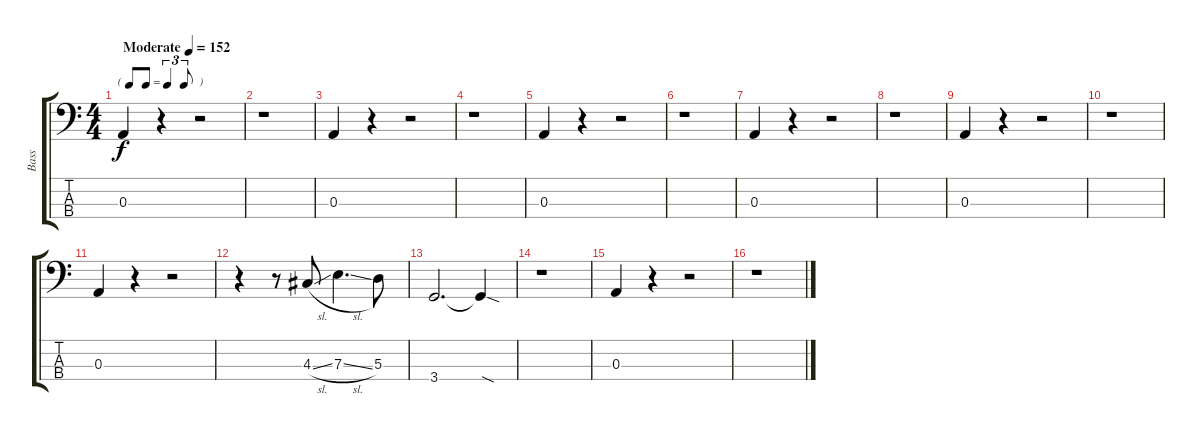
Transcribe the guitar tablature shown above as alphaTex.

\track ("Bass" "Bass") {instrument electricbasspick}
\staff {score tabs}
\tuning (G2 D2 A1 E1) {hide}
\ts (4 4)
\tf triplet8th
\tempo (152 "Moderate")
\clef f4
\ks c
0.3.4{dy f instrument electricbasspick} r.4 r.2 |
r.1 |
0.3.4 r.4 r.2 |
r.1 |
0.3.4 r.4 r.2 |
r.1 |
0.3.4 r.4 r.2 |
r.1 |
0.3.4 r.4 r.2 |
r.1 |
0.3.4 r.4 r.2 |
r.4 r.8 4.3{sl}.8 7.3{sl}.4{d} 5.3.8 |
3.4.2{d} 3.4{sod t}.4 |
r.1 |
0.3.4 r.4 r.2 |
r.1
